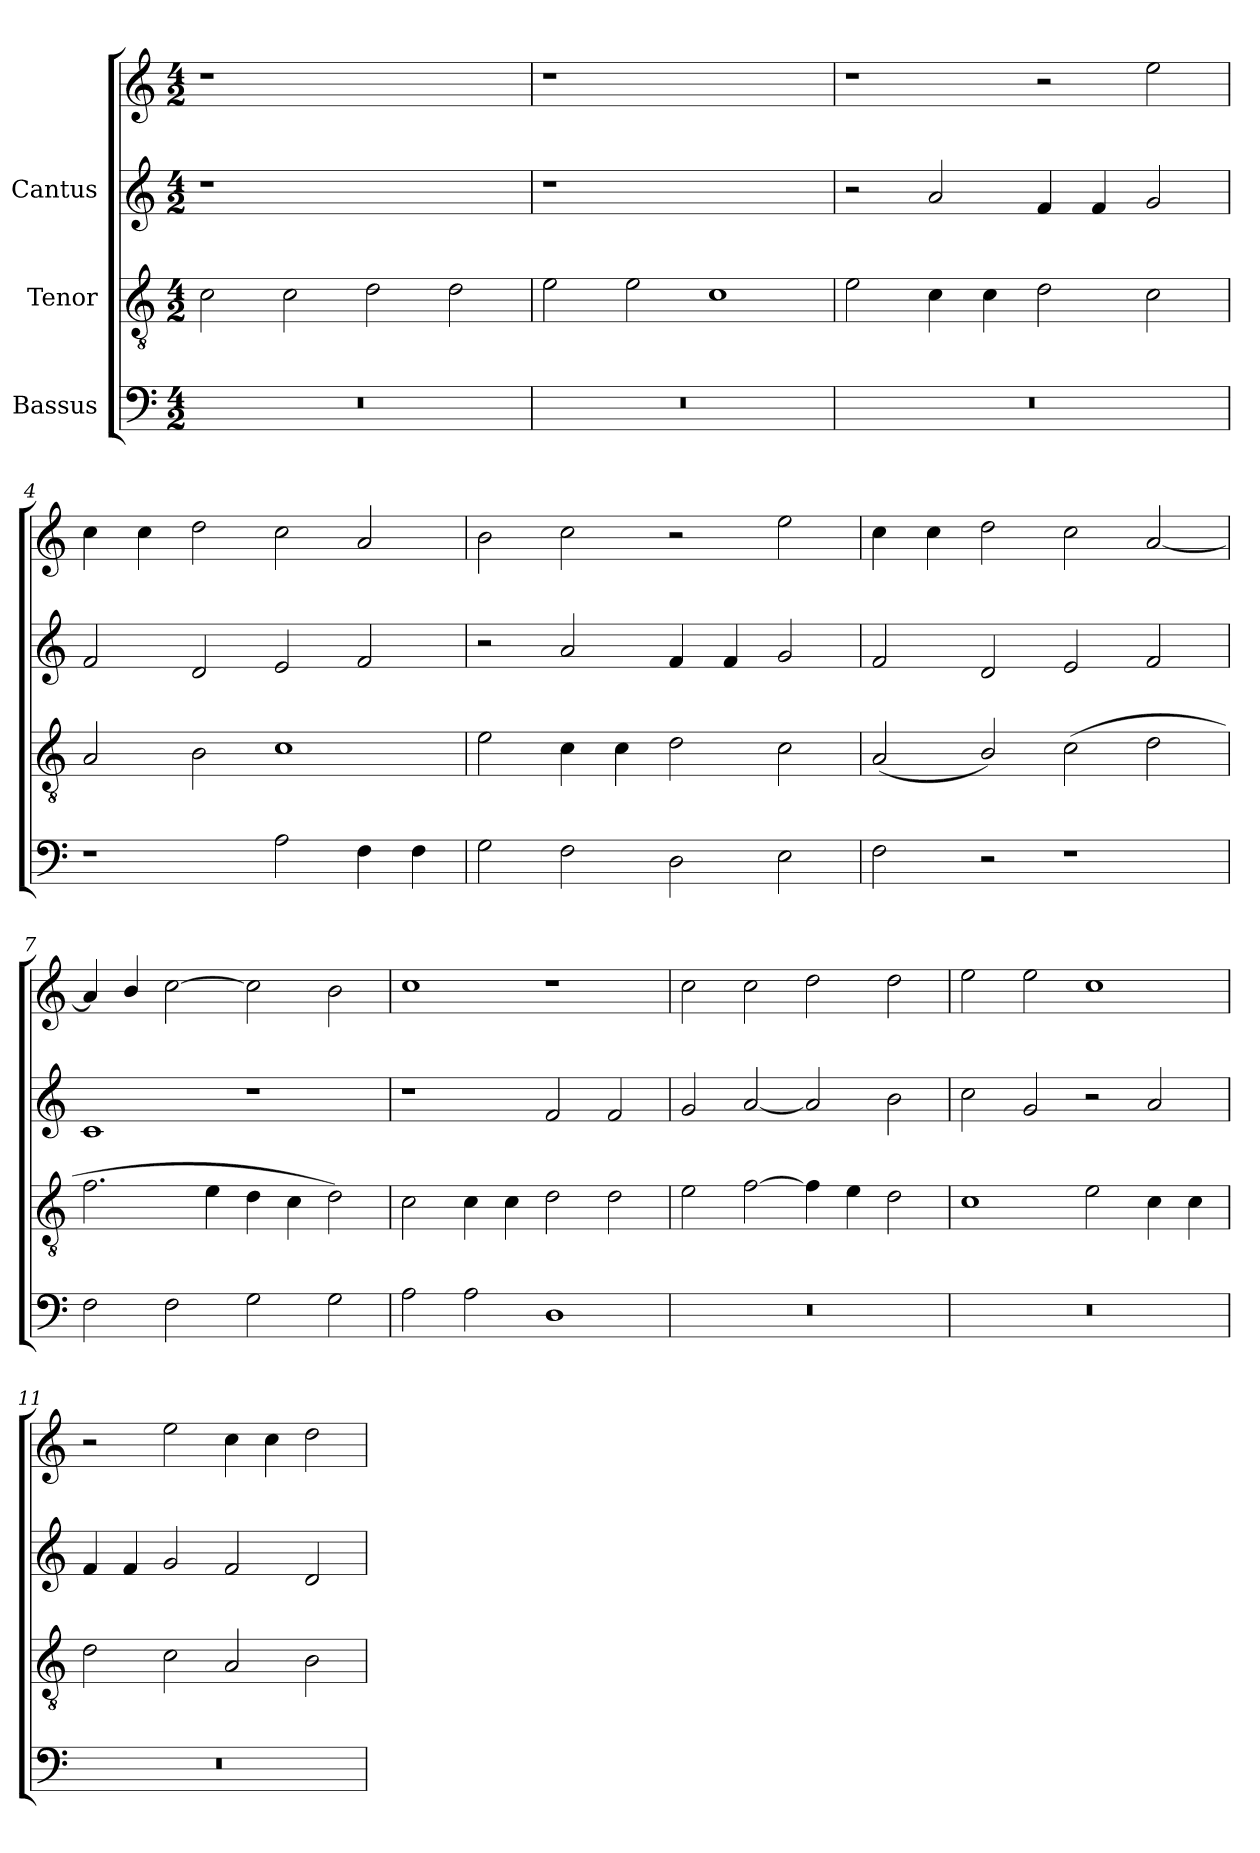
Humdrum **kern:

**kern	**kern	**kern	**kern
*part3	*part2	*part1	*part1
*staff4	*staff3	*staff2	*staff1
*I"Bassus	*I"Tenor	*I"Cantus	*
!!LO:PB:g=z
*stria5	*stria5	*stria5	*stria5
*clefF4	*clefGv2	*clefG2	*clefG2
*M4/2	*M4/2	*M4/2	*M4/2
*MM264	*MM264	*MM264	*MM264
=1	=1	=1	=1
0r	2c\	1r	1r
.	2c\	.	.
.	2d\	1ryy	1ryy
.	2d\	.	.
=2	=2	=2	=2
0r	2e\	1r	1r
.	2e\	.	.
.	1c	1ryy	1ryy
=3	=3	=3	=3
0r	2e\	2r	1r
.	4c\	2a/	.
.	4c\	.	.
.	2d\	4f/	2r
.	.	4f/	.
.	2c\	2g/	2ee\
=4	=4	=4	=4
1r	2A/	2f/	4cc\
.	.	.	4cc\
.	2B\	2d/	2dd\
2A\	1c	2e/	2cc\
4F\	.	2f/	2a/
4F\	.	.	.
!!LO:LB:g=z
=5	=5	=5	=5
2G\	2e\	2r	2b\
2F\	4c\	2a/	2cc\
.	4c\	.	.
2D\	2d\	4f/	2r
.	.	4f/	.
2E\	2c\	2g/	2ee\
=6	=6	=6	=6
2F\	(<2A/	2f/	4cc\
.	.	.	4cc\
2r	2B/)	2d/	2dd\
1r	(>2c\	2e/	2cc\
.	2d\	2f/	[<2a/
=7	=7	=7	=7
2F\	2.f\	1c	4a/]
.	.	.	4b/
2F\	.	.	[>2cc\
.	4e\	.	.
2G\	4d\	1r	2cc\]
.	4c\	.	.
2G\	2d\)	.	2b\
=8	=8	=8	=8
2A\	2c\	1r	1cc
2A\	4c\	.	.
.	4c\	.	.
1D	2d\	2f/	1r
.	2d\	2f/	.
!!LO:LB:g=z
=9	=9	=9	=9
0r	2e\	2g/	2cc\
.	[>2f\	[<2a/	2cc\
.	4f\]	2a/]	2dd\
.	4e\	.	.
.	2d\	2b\	2dd\
=10	=10	=10	=10
0r	1c	2cc\	2ee\
.	.	2g/	2ee\
.	2e\	2r	1cc
.	4c\	2a/	.
.	4c\	.	.
=11	=11	=11	=11
0r	2d\	4f/	2r
.	.	4f/	.
.	2c\	2g/	2ee\
.	2A/	2f/	4cc\
.	.	.	4cc\
.	2B\	2d/	2dd\
=	=	=	=
*-	*-	*-	*-
